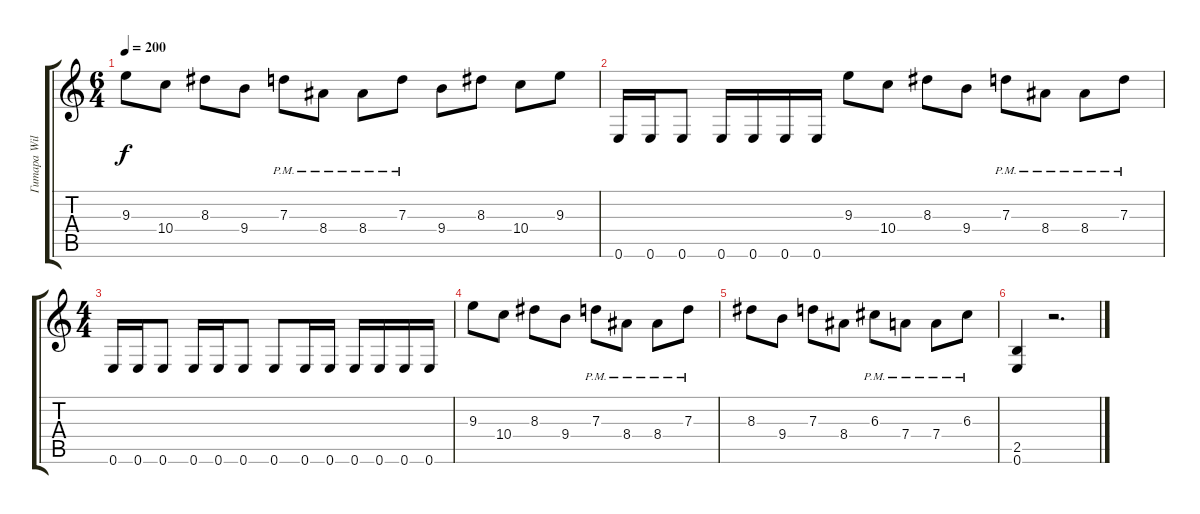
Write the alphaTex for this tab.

\track ("Гитара Wilkens" "Гитара Wil") {instrument distortionguitar}
\staff {score tabs}
\tuning (E4 B3 G3 D3 A2 E2) {hide}
\ts (6 4)
\tempo 200
\clef g2
\ks c
9.3.8{dy f} 10.4.8 8.3.8 9.4.8 7.3{pm}.8 8.4{pm}.8 8.4{pm}.8 7.3{pm}.8 9.4.8 8.3.8 10.4.8 9.3.8 |
0.6.16 0.6.16 0.6.8 0.6.16 0.6.16 0.6.16 0.6.16 9.3.8 10.4.8 8.3.8 9.4.8 7.3{pm}.8 8.4{pm}.8 8.4{pm}.8 7.3{pm}.8 |
\ts (4 4)
0.6.16 0.6.16 0.6.8 0.6.16 0.6.16 0.6.8 0.6.8 0.6.16 0.6.16 0.6.16 0.6.16 0.6.16 0.6.16 |
9.3.8 10.4.8 8.3.8 9.4.8 7.3{pm}.8 8.4{pm}.8 8.4{pm}.8 7.3{pm}.8 |
8.3.8 9.4.8 7.3.8 8.4.8 6.3{pm}.8 7.4{pm}.8 7.4{pm}.8 6.3{pm}.8 |
(2.5 0.6).4 r.2{d}
